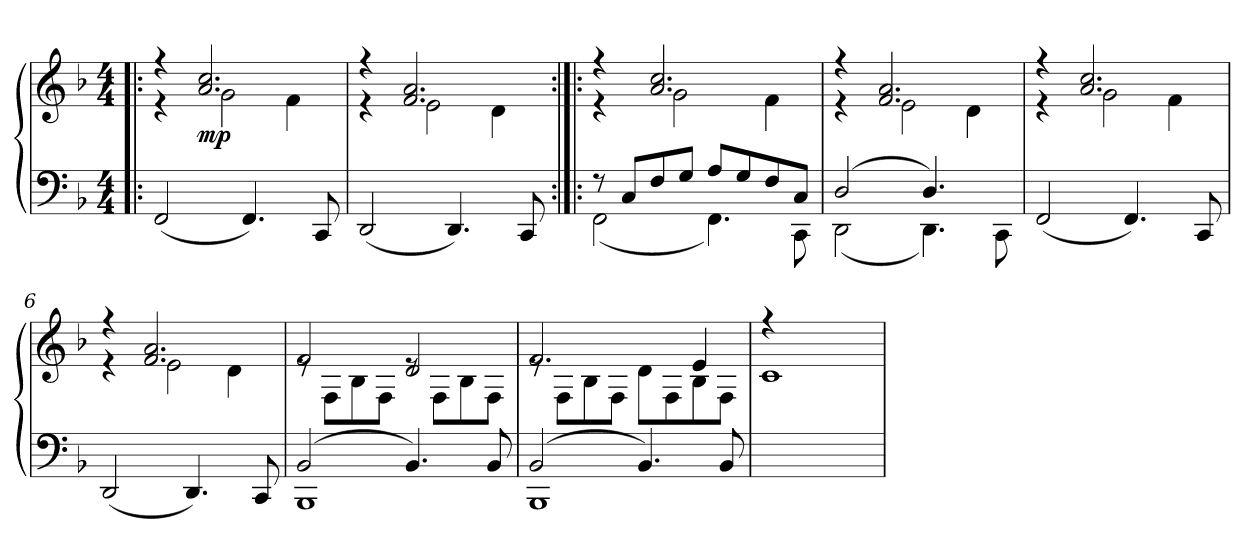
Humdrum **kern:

**kern	**kern	**dynam
*part1	*part1	*part1
*staff2	*staff1	*staff1/2
*clefF4	*clefG2	*
*k[b-]	*k[b-]	*
*M4/4	*M4/4	*
=1!|:	=1!|:	=1!|:
*	*^	*
!	!	!	!LO:DY:a
(2FF/	4re	4rff	M.M. = 80
!	!	!	!LO:DY:b
.	2.a/ 2.cc/	2g\	mp
4.FF/)	.	.	.
.	.	4f\	.
8CC/	.	.	.
=2	=2	=2	=2
(2DD/	4re	4rff	.
.	2.f/ 2.a/	2e\	.
4.DD/)	.	.	.
.	.	4d\	.
8CC/	.	.	.
=3:|!|:	=3:|!|:	=3:|!|:	=3:|!|:
*^	*	*	*
8r	(2FF\	4re	4rff	.
8C/L	.	.	.	.
8F/	.	2.a/ 2.cc/	2g\	.
8G/J	.	.	.	.
8A/L	4.FF\)	.	.	.
8G/	.	.	.	.
8F/	.	.	4f\	.
8C/J	8CC\	.	.	.
=4	=4	=4	=4	=4
(2D/	(2DD\	4re	4rff	.
.	.	2.f/ 2.a/	2e\	.
4.D/)	4.DD\)	.	.	.
.	.	.	4d\	.
8ryy	8CC\	.	.	.
*v	*v	*	*	*
=5	=5	=5	=5
(2FF/	4re	4rff	.
.	2.a/ 2.cc/	2g\	.
4.FF/)	.	.	.
.	.	4f\	.
8CC/	.	.	.
=6	=6	=6	=6
(2DD/	4re	4rff	.
.	2.f/ 2.a/	2e\	.
4.DD/)	.	.	.
.	.	4d\	.
8CC/	.	.	.
!!LO:LB:g=z	!!
=7	=7	=7	=7
*^	*	*	*
(2BB-/	1BBB-	2f/	8re	.
.	.	.	8F\L	.
.	.	.	8B-\	.
.	.	.	8F\J	.
4.BB-/)	.	2d/	8re	.
.	.	.	8F\L	.
.	.	.	8B-\	.
8BB-/	.	.	8F\J	.
=8	=8	=8	=8	=8
(2BB-/	1BBB-	2.f/	8re	.
.	.	.	8F\L	.
.	.	.	8B-\	.
.	.	.	8F\J	.
4.BB-/)	.	.	8d\L	.
.	.	.	8F\	.
.	.	4e/	8B-\	.
8BB-/	.	.	8F\J	.
*v	*v	*	*	*
=9	=9	=9	=9
1ryy	1c	4rff	.
.	.	2.ryy	.
*	*v	*v	*
=	=	=
*-	*-	*-
